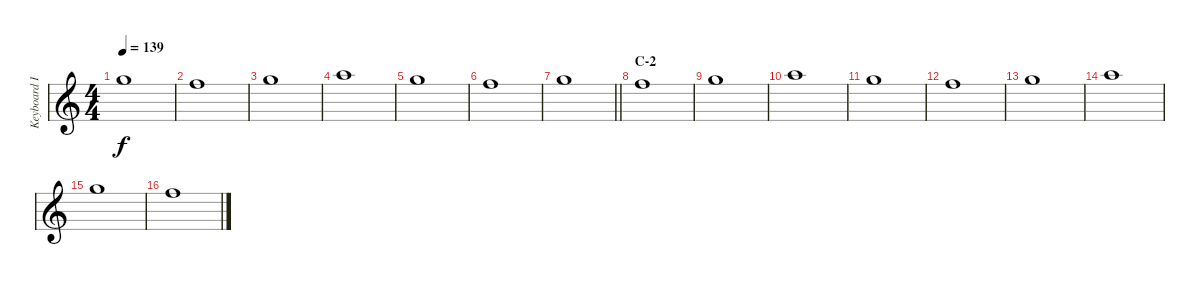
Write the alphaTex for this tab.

\track ("Keyboard I" "Keyboard I") {instrument pad5bowed}
\staff {score}
\tuning (E5 B4 G4 D4 A3 E3 B2) {hide}
\ts (4 4)
\tempo 139
\clef g2
\ks aminor
3.1.1{dy f} |
1.1.1 |
3.1.1 |
5.1.1 |
3.1.1 |
1.1.1 |
\barLineRight lightlight
3.1.1 |
\section ("" "C-2")
1.1.1 |
3.1.1 |
5.1.1 |
3.1.1 |
1.1.1 |
3.1.1 |
5.1.1 |
3.1.1 |
1.1.1
